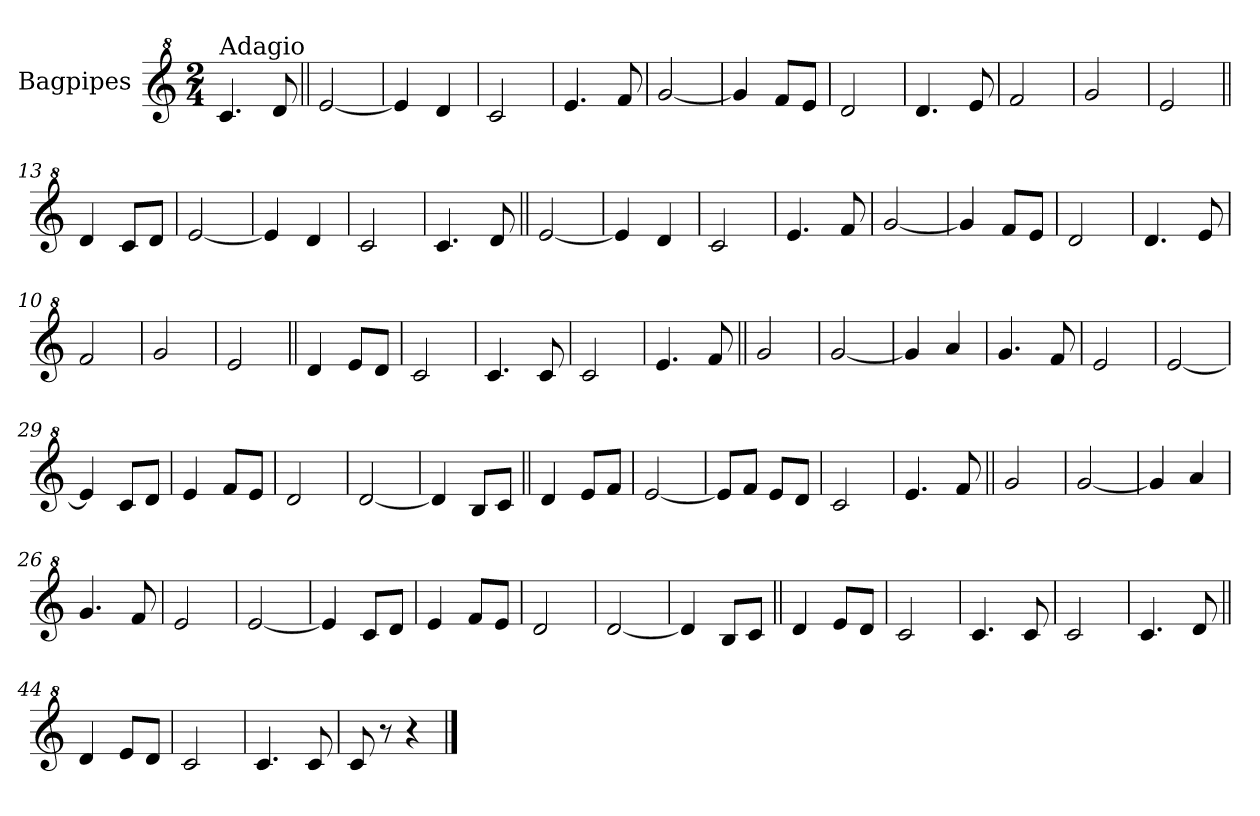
**kern
*part1
*staff1
*I"Bagpipes
*I'Bag
*clefG^2
*k[]
*C:
*M2/4
=1
!LO:TX:a:t=Adagio
4.cc/
8dd/
=2||
[2ee/
=3
4ee/]
4dd/
=4
2cc/
=5
4.ee/
8ff/
=6
[2gg/
=7
4gg/]
8ff/L
8ee/J
=8
2dd/
=9
4.dd/
8ee/
=10
2ff/
=11
2gg/
=12
2ee/
=13||
4dd/
8cc/L
8dd/J
=14
[2ee/
=15
4ee/]
4dd/
=16
2cc/
=17
4.cc/
8dd/
=2||
[2ee/
=3
4ee/]
4dd/
=4
2cc/
=5
4.ee/
8ff/
=6
[2gg/
=7
4gg/]
8ff/L
8ee/J
=8
2dd/
=9
4.dd/
8ee/
=10
2ff/
=11
2gg/
=12
2ee/
!!LO:LB:g=z
=18||
4dd/
8ee/L
8dd/J
=19
2cc/
=20
4.cc/
8cc/
=21
2cc/
=22
4.ee/
8ff/
=23||
2gg/
=24
[2gg/
=25
4gg/]
4aa/
=26
4.gg/
8ff/
=27
2ee/
=28
[2ee/
=29
4ee/]
8cc/L
8dd/J
=30
4ee/
8ff/L
8ee/J
=31
2dd/
=32
[2dd/
=33
4dd/]
8b/L
8cc/J
=34||
4dd/
8ee/L
8ff/J
!!LO:LB:g=z
=35
[2ee/
=36
8ee/L]
8ff/J
8ee/L
8dd/J
=37
2cc/
=38
4.ee/
8ff/
=23||
2gg/
=24
[2gg/
=25
4gg/]
4aa/
=26
4.gg/
8ff/
=27
2ee/
=28
[2ee/
=29
4ee/]
8cc/L
8dd/J
=30
4ee/
8ff/L
8ee/J
=31
2dd/
=32
[2dd/
=33
4dd/]
8b/L
8cc/J
=39||
4dd/
8ee/L
8dd/J
=40
2cc/
=41
4.cc/
8cc/
=42
2cc/
=43
4.cc/
8dd/
=44||
4dd/
8ee/L
8dd/J
=45
2cc/
=46
4.cc/
8cc/
=47
8cc/
8r
4r
==
*-
